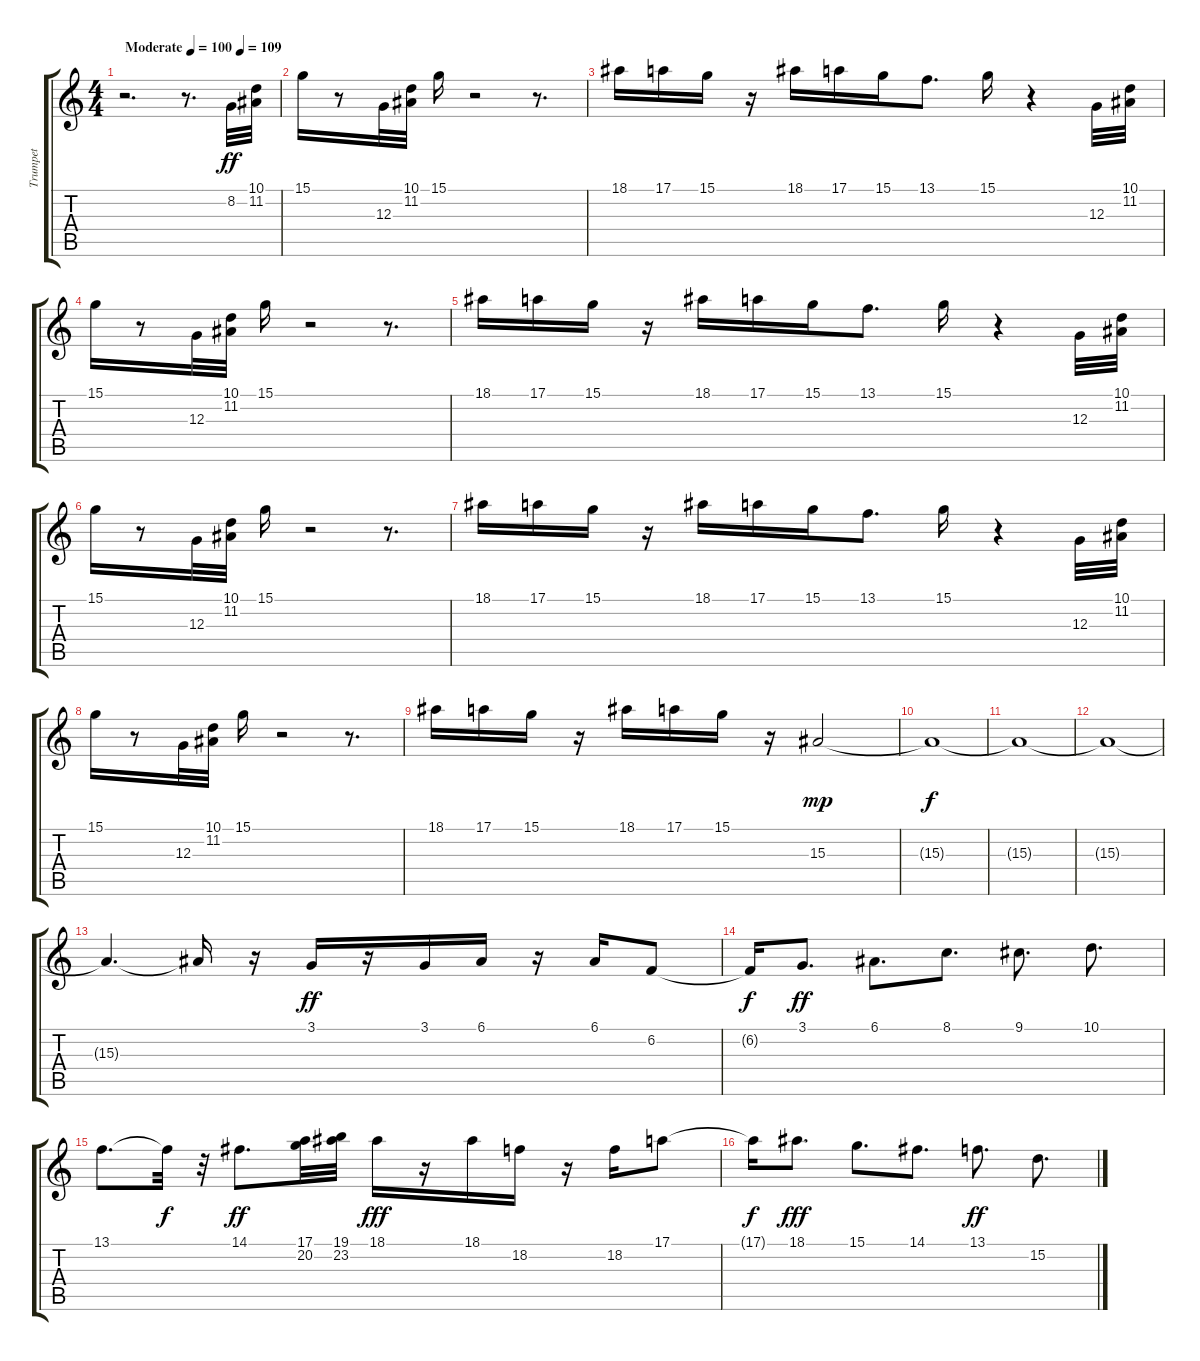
\track ("Trumpet" "Trumpet") {instrument trumpet}
\staff {score tabs}
\tuning (E4 B3 G3 D3 A2 E2) {hide}
\ts (4 4)
\tempo (100 "Moderate")
\tempo (109 0.75)
\tempo (100 "Moderate")
\clef g2
\ks c
r.2{d dy ff instrument trumpet} r.8{d} 8.2.32 (10.1 11.2).32 |
15.1.16 r.8 12.3.32 (10.1 11.2).32 15.1.16 r.2 r.8{d} |
18.1.16 17.1.16 15.1.16 r.16 18.1.16 17.1.16 15.1.16 13.1.8{d} 15.1.16 r.4 12.3.32 (10.1 11.2).32 |
15.1.16 r.8 12.3.32 (10.1 11.2).32 15.1.16 r.2 r.8{d} |
18.1.16 17.1.16 15.1.16 r.16 18.1.16 17.1.16 15.1.16 13.1.8{d} 15.1.16 r.4 12.3.32 (10.1 11.2).32 |
15.1.16 r.8 12.3.32 (10.1 11.2).32 15.1.16 r.2 r.8{d} |
18.1.16 17.1.16 15.1.16 r.16 18.1.16 17.1.16 15.1.16 13.1.8{d} 15.1.16 r.4 12.3.32 (10.1 11.2).32 |
15.1.16 r.8 12.3.32 (10.1 11.2).32 15.1.16 r.2 r.8{d} |
18.1.16 17.1.16 15.1.16 r.16 18.1.16 17.1.16 15.1.16 r.16 15.3.2{dy mp volume 5} |
15.3{t}.1{dy f} |
15.3{t}.1 |
15.3{t}.1 |
15.3{t}.4{d} 15.3{t}.16 r.16 3.1.16{dy ff volume 11} r.16 3.1.16 6.1.16 r.16 6.1.16 6.2.8 |
6.2{t}.16{dy f} 3.1.8{d dy ff} 6.1.8{d} 8.1.8{d} 9.1.8{d} 10.1.8{d} |
13.1.8{d} 13.1{t}.32{dy f} r.32 14.1.8{d dy ff} (17.1 20.2).32 (19.1 23.2).32 18.1.16{dy fff volume 16} r.16 18.1.16 18.2.16 r.16 18.2.16 17.1.8 |
17.1{t}.16{dy f} 18.1.8{d dy fff} 15.1.8{d} 14.1.8{d volume 15} 13.1.8{d dy ff volume 15} 15.2.8{d volume 14}
